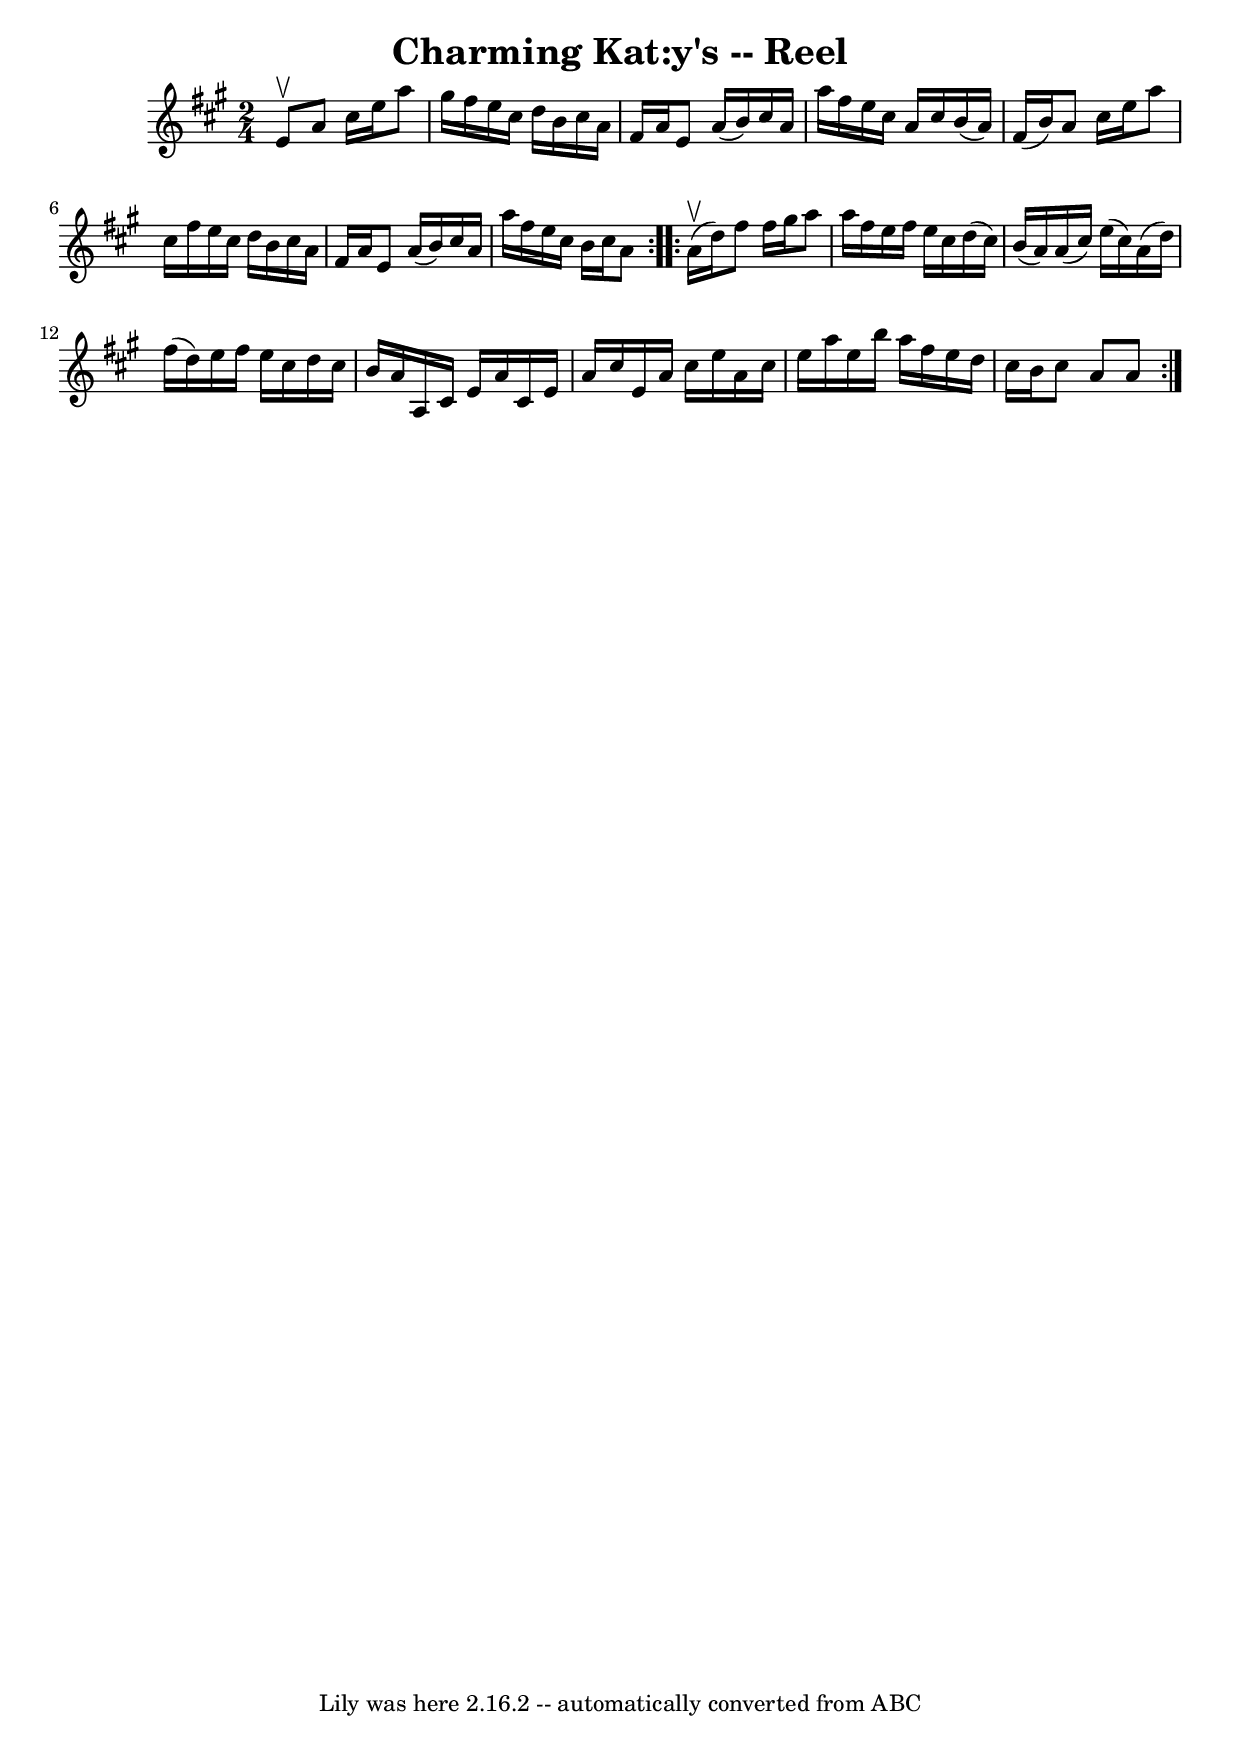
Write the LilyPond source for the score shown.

\version "2.7.40"
\include "Mammoth.ily"
\header {
	%% book = "Ryan's Mammoth Collection"
	crossRefNumber = "1"
	footnotes = ""
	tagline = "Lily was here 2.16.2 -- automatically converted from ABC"
	title = "Charming Kat:y's -- Reel"
}
voicedefault =  {


\repeat volta 2 {
\time 2/4 \key a \major e'8^\upbow |
 a'8 cis''16 e''16    
a''8 gis''16 fis''16    |
 e''16 cis''16 d''16 b'16    
cis''16 a'16 fis'16 a'16    |
 e'8 a'16 (b'16)   
cis''16 a'16 a''16 fis''16    |
 e''16 cis''16 a'16    
cis''16 b'16 (a'16) fis'16 (b'16)   |
 a'8    
cis''16 e''16 a''8 cis''16 fis''16    |
 e''16 cis''16   
 d''16 b'16 cis''16 a'16 fis'16 a'16    |
 e'8 a'16 (
 b'16) cis''16 a'16 a''16 fis''16    |
 e''16 cis''16 
 b'16 cis''16 a'8    } \repeat volta 2 { a'16^\upbow(d''16) 
|
 fis''8 fis''16 gis''16 a''8 a''16 fis''16    
|
 e''16 fis''16 e''16 cis''16 d''16 (cis''16) b'16 
(a'16)   |
 a'16 (cis''16) e''16 (cis''16) a'16 (
 d''16) fis''16 (d''16)   |
 e''16 fis''16 e''16    
cis''16 d''16 cis''16 b'16 a'16    |
 a16 cis'16    
e'16 a'16 cis'16 e'16 a'16 cis''16    |
 e'16 a'16    
cis''16 e''16 a'16 cis''16 e''16 a''16    |
 e''16    
b''16 a''16 fis''16 e''16 d''16 cis''16 b'16    |
   
cis''8 a'8 a'8    }   
}

\score{
    <<

	\context Staff="default"
	{
	    \voicedefault 
	}

    >>
	\layout {
	}
	\midi {}
}
